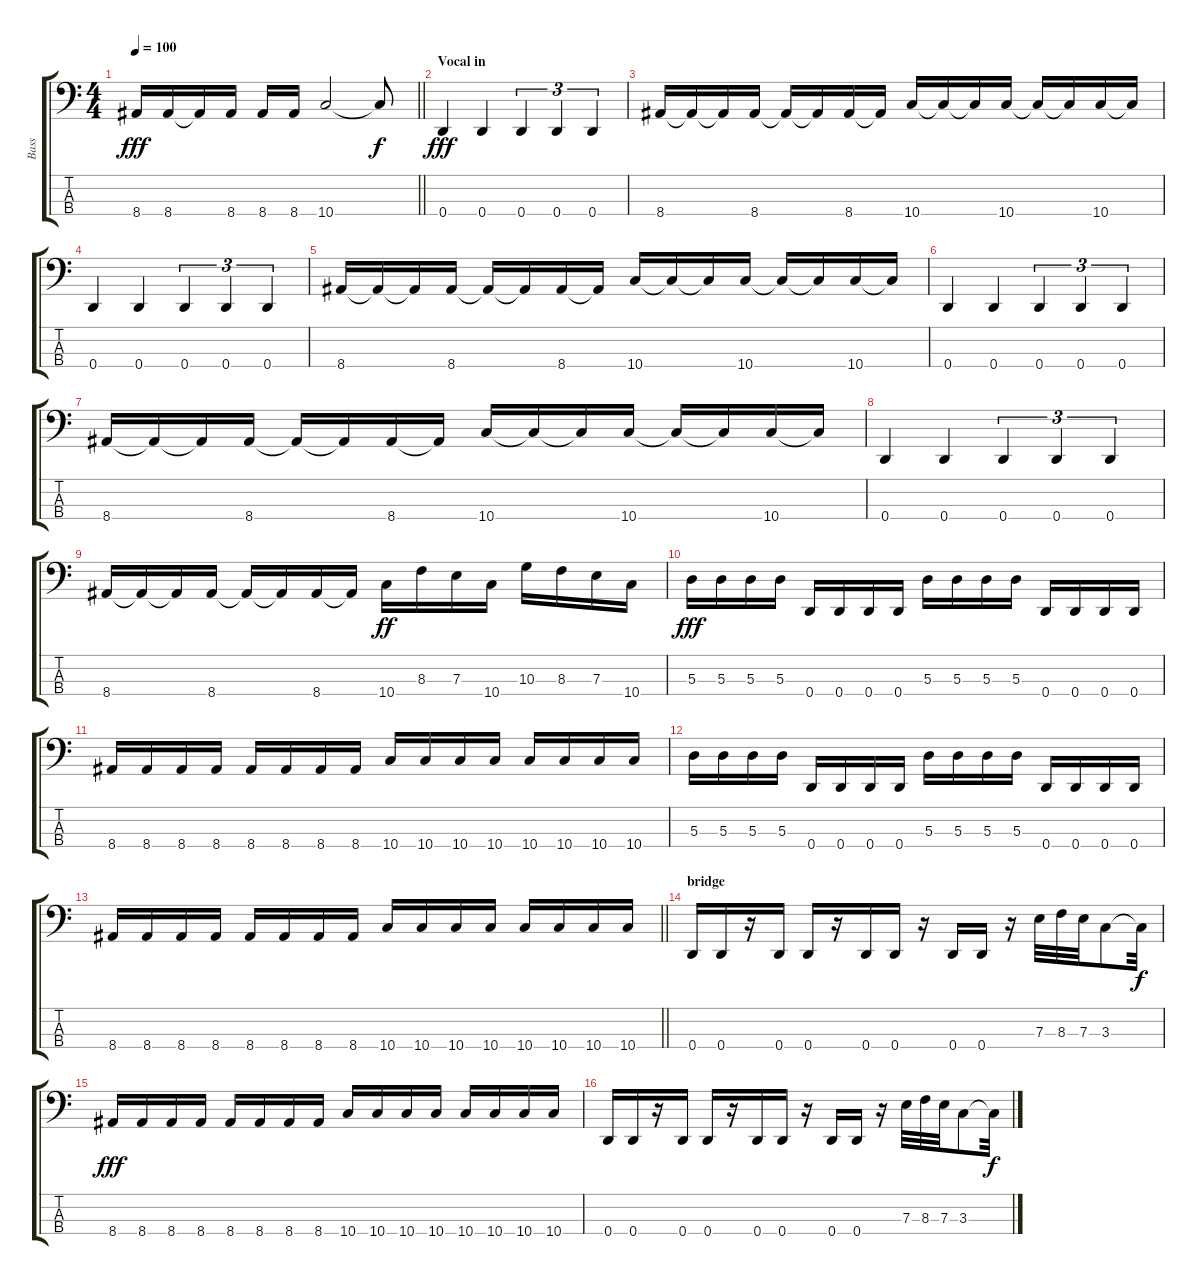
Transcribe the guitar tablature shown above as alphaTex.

\track ("Bass" "Bass") {instrument electricbasspick}
\staff {score tabs}
\tuning (G2 D2 A1 D1) {hide}
\ts (4 4)
\tempo 100
\clef f4
\barLineRight lightlight
\ks c
8.4.16{dy fff} 8.4.16 8.4{t}.16 8.4.16 8.4.16 8.4.16 10.4.2 10.4{t}.8{dy f} |
\section ("" "Vocal in")
0.4.4{dy fff} 0.4.4 0.4.4{tu (3 2)} 0.4.4{tu (3 2)} 0.4.4{tu (3 2)} |
8.4.16 8.4{t}.16 8.4{t}.16 8.4.16 8.4{t}.16 8.4{t}.16 8.4.16 8.4{t}.16 10.4.16 10.4{t}.16 10.4{t}.16 10.4.16 10.4{t}.16 10.4{t}.16 10.4.16 10.4{t}.16 |
0.4.4 0.4.4 0.4.4{tu (3 2)} 0.4.4{tu (3 2)} 0.4.4{tu (3 2)} |
8.4.16 8.4{t}.16 8.4{t}.16 8.4.16 8.4{t}.16 8.4{t}.16 8.4.16 8.4{t}.16 10.4.16 10.4{t}.16 10.4{t}.16 10.4.16 10.4{t}.16 10.4{t}.16 10.4.16 10.4{t}.16 |
0.4.4 0.4.4 0.4.4{tu (3 2)} 0.4.4{tu (3 2)} 0.4.4{tu (3 2)} |
8.4.16 8.4{t}.16 8.4{t}.16 8.4.16 8.4{t}.16 8.4{t}.16 8.4.16 8.4{t}.16 10.4.16 10.4{t}.16 10.4{t}.16 10.4.16 10.4{t}.16 10.4{t}.16 10.4.16 10.4{t}.16 |
0.4.4 0.4.4 0.4.4{tu (3 2)} 0.4.4{tu (3 2)} 0.4.4{tu (3 2)} |
8.4.16 8.4{t}.16 8.4{t}.16 8.4.16 8.4{t}.16 8.4{t}.16 8.4.16 8.4{t}.16 10.4.16{dy ff} 8.3.16 7.3.16 10.4.16 10.3.16 8.3.16 7.3.16 10.4.16 |
5.3.16{dy fff} 5.3.16 5.3.16 5.3.16 0.4.16 0.4.16 0.4.16 0.4.16 5.3.16 5.3.16 5.3.16 5.3.16 0.4.16 0.4.16 0.4.16 0.4.16 |
8.4.16 8.4.16 8.4.16 8.4.16 8.4.16 8.4.16 8.4.16 8.4.16 10.4.16 10.4.16 10.4.16 10.4.16 10.4.16 10.4.16 10.4.16 10.4.16 |
5.3.16 5.3.16 5.3.16 5.3.16 0.4.16 0.4.16 0.4.16 0.4.16 5.3.16 5.3.16 5.3.16 5.3.16 0.4.16 0.4.16 0.4.16 0.4.16 |
\barLineRight lightlight
8.4.16 8.4.16 8.4.16 8.4.16 8.4.16 8.4.16 8.4.16 8.4.16 10.4.16 10.4.16 10.4.16 10.4.16 10.4.16 10.4.16 10.4.16 10.4.16 |
\section ("" "bridge")
0.4.16 0.4.16 r.16 0.4.16 0.4.16 r.16 0.4.16 0.4.16 r.16 0.4.16 0.4.16 r.16 7.3.32 8.3.32 7.3.32 3.3.8 3.3{t}.32{dy f} |
8.4.16{dy fff} 8.4.16 8.4.16 8.4.16 8.4.16 8.4.16 8.4.16 8.4.16 10.4.16 10.4.16 10.4.16 10.4.16 10.4.16 10.4.16 10.4.16 10.4.16 |
0.4.16 0.4.16 r.16 0.4.16 0.4.16 r.16 0.4.16 0.4.16 r.16 0.4.16 0.4.16 r.16 7.3.32 8.3.32 7.3.32 3.3.8 3.3{t}.32{dy f}
